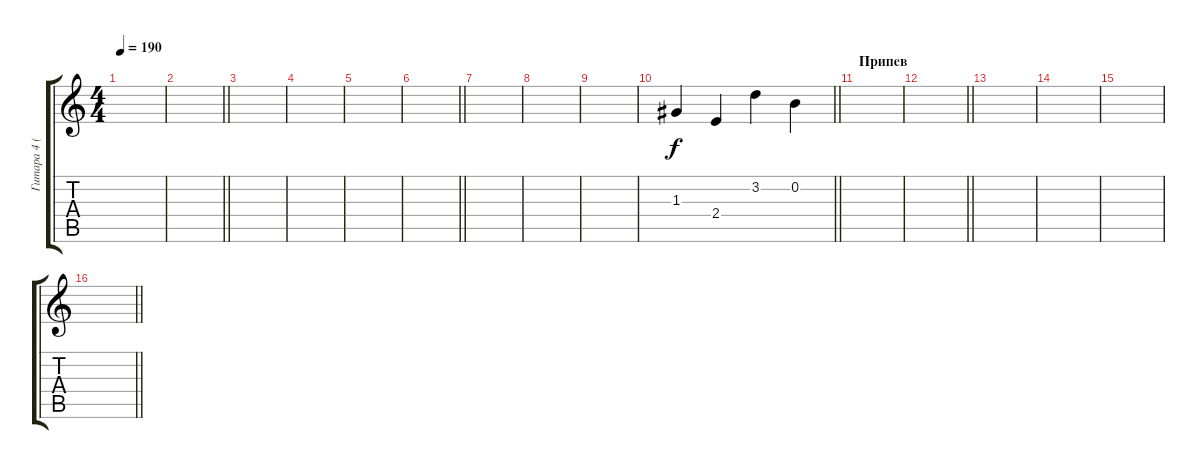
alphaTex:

\track ("Гитара 4 (Соло)" "Гитара 4 (") {instrument electricguitarclean}
\staff {score tabs}
\tuning (E4 B3 G3 D3 A2 E2) {hide}
\ts (4 4)
\tempo 190
\clef g2
\ks c
|
\barLineRight lightlight
|
|
|
|
\barLineRight lightlight
|
|
|
|
\barLineRight lightlight
1.3.4 2.4.4 3.2.4 0.2.4 |
\section ("" "Припев")
|
\barLineRight lightlight
|
|
|
|
\barLineRight lightlight
